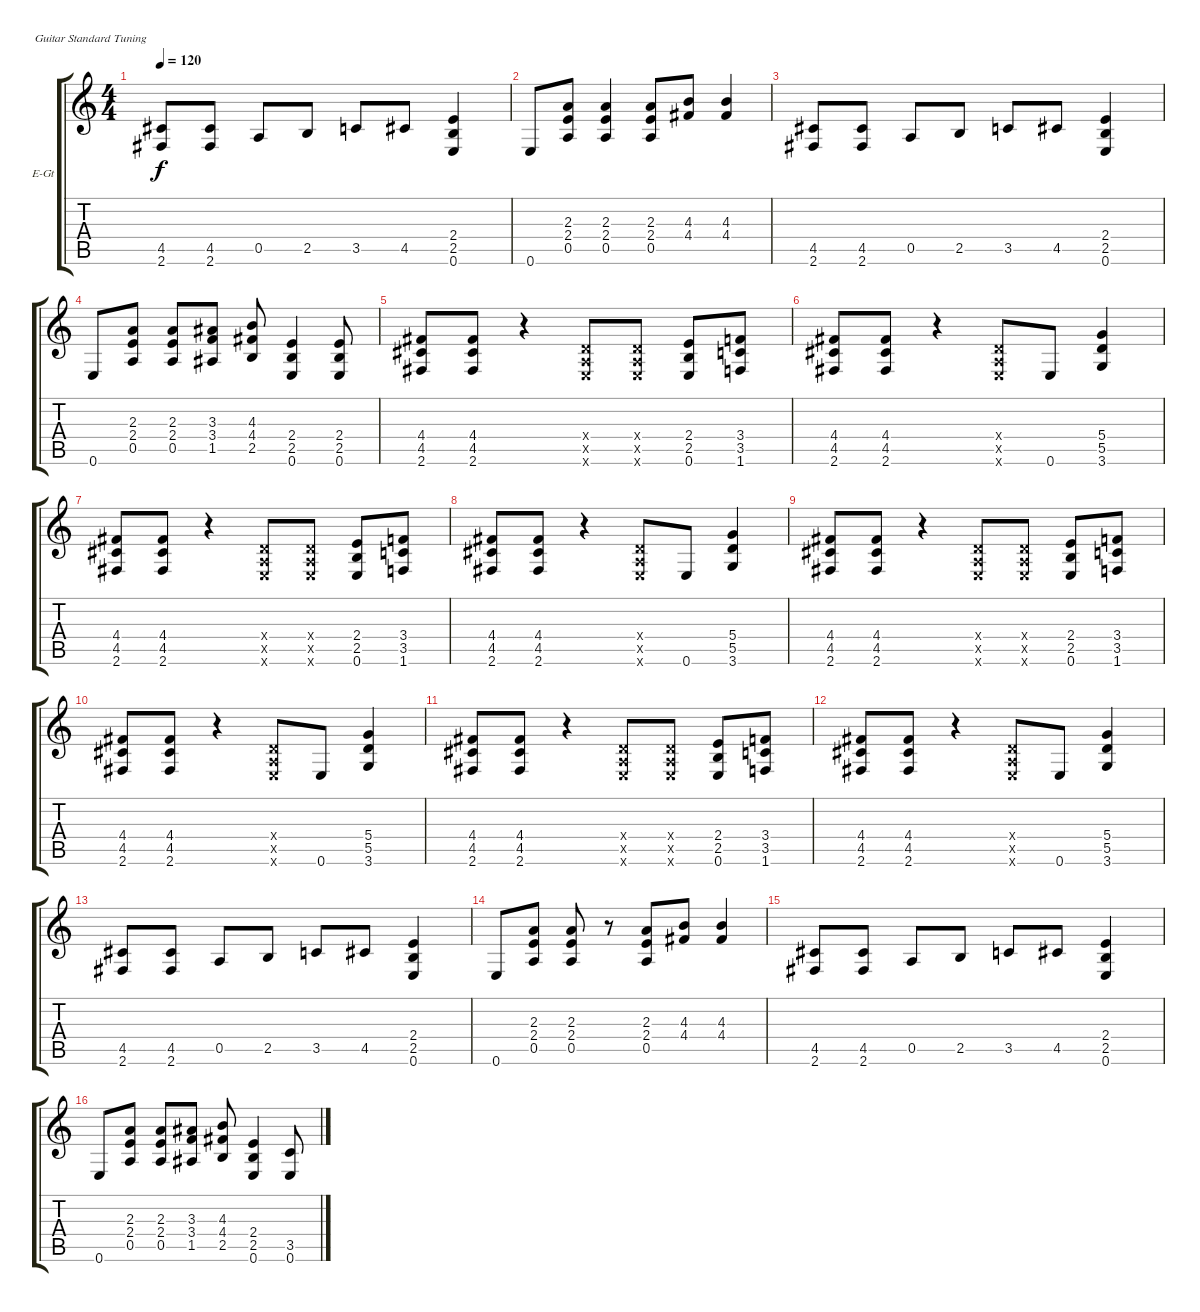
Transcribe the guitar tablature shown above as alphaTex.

\bracketExtendMode groupsimilarinstruments
\firstSystemTrackNameOrientation horizontal
\otherSystemsTrackNameOrientation horizontal
\track ("Distortion Guitar 2" "E-Gt") {instrument distortionguitar}
\staff {score tabs}
\tuning (E4 B3 G3 D3 A2 E2)
\ts (4 4)
\tempo 120
\clef g2
\ks c
(4.5 2.6).8{dy f} (4.5 2.6).8 0.5.8 2.5.8 3.5.8 4.5.8 (2.4 2.5 0.6).4 |
0.6.8 (2.3 2.4 0.5).8 (2.3 2.4 0.5).4 (2.3 2.4 0.5).8 (4.3 4.4).8 (4.3 4.4).4 |
(4.5 2.6).8 (4.5 2.6).8 0.5.8 2.5.8 3.5.8 4.5.8 (2.4 2.5 0.6).4 |
0.6.8 (2.3 2.4 0.5).8 (2.3 2.4 0.5).8 (3.3 3.4 1.5).8 (4.3 4.4 2.5).8 (2.4 2.5 0.6).4 (2.4 2.5 0.6).8 |
(4.4 4.5 2.6).8 (4.4 4.5 2.6).8 r.4 (0.4{x} 0.5{x} 0.6{x}).8 (0.4{x} 0.5{x} 0.6{x}).8 (2.4 2.5 0.6).8 (3.4 3.5 1.6).8 |
(4.4 4.5 2.6).8 (4.4 4.5 2.6).8 r.4 (0.4{x} 0.5{x} 0.6{x}).8 0.6.8 (5.4 5.5 3.6).4 |
(4.4 4.5 2.6).8 (4.4 4.5 2.6).8 r.4 (0.4{x} 0.5{x} 0.6{x}).8 (0.4{x} 0.5{x} 0.6{x}).8 (2.4 2.5 0.6).8 (3.4 3.5 1.6).8 |
(4.4 4.5 2.6).8 (4.4 4.5 2.6).8 r.4 (0.4{x} 0.5{x} 0.6{x}).8 0.6.8 (5.4 5.5 3.6).4 |
(4.4 4.5 2.6).8 (4.4 4.5 2.6).8 r.4 (0.4{x} 0.5{x} 0.6{x}).8 (0.4{x} 0.5{x} 0.6{x}).8 (2.4 2.5 0.6).8 (3.4 3.5 1.6).8 |
(4.4 4.5 2.6).8 (4.4 4.5 2.6).8 r.4 (0.4{x} 0.5{x} 0.6{x}).8 0.6.8 (5.4 5.5 3.6).4 |
(4.4 4.5 2.6).8 (4.4 4.5 2.6).8 r.4 (0.4{x} 0.5{x} 0.6{x}).8 (0.4{x} 0.5{x} 0.6{x}).8 (2.4 2.5 0.6).8 (3.4 3.5 1.6).8 |
(4.4 4.5 2.6).8 (4.4 4.5 2.6).8 r.4 (0.4{x} 0.5{x} 0.6{x}).8 0.6.8 (5.4 5.5 3.6).4 |
(4.5 2.6).8 (4.5 2.6).8 0.5.8 2.5.8 3.5.8 4.5.8 (2.4 2.5 0.6).4 |
0.6.8 (2.3 2.4 0.5).8 (2.3 2.4 0.5).8 r.8 (2.3 2.4 0.5).8 (4.3 4.4).8 (4.3 4.4).4 |
(4.5 2.6).8 (4.5 2.6).8 0.5.8 2.5.8 3.5.8 4.5.8 (2.4 2.5 0.6).4 |
0.6.8 (2.3 2.4 0.5).8 (2.3 2.4 0.5).8 (3.3 3.4 1.5).8 (4.3 4.4 2.5).8 (2.4 2.5 0.6).4 (3.5 0.6).8
